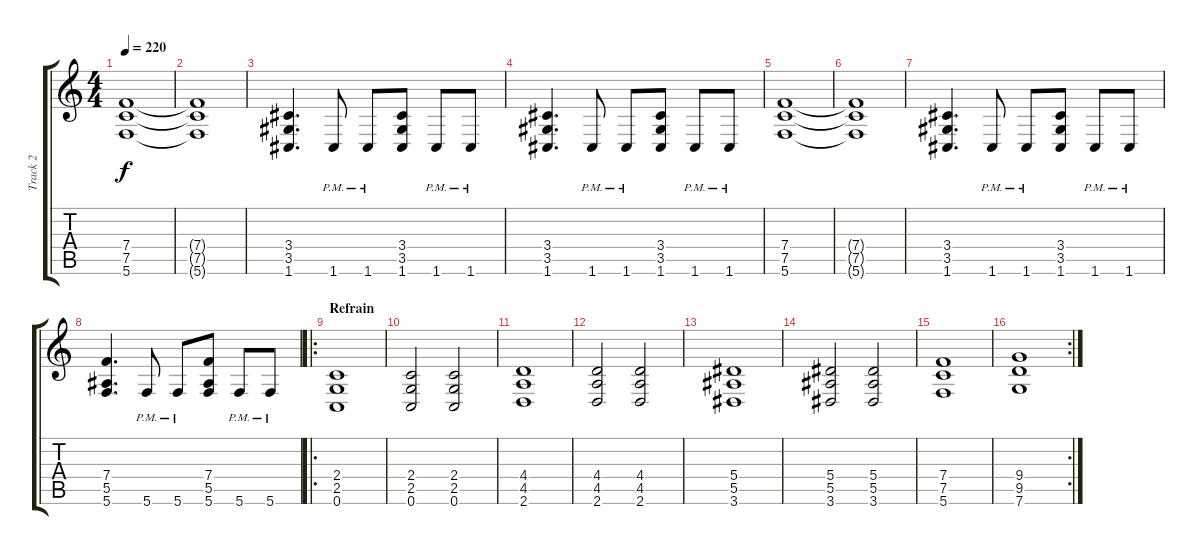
\track ("Track 2" "Track 2") {instrument overdrivenguitar}
\staff {score tabs}
\tuning (C4 G3 Ab3 Bb2 F2 C2) {hide}
\ts (4 4)
\tempo 220
\clef g2
\ks c
(7.4 7.5 5.6).1{dy f} |
(7.4{t} 7.5{t} 5.6{t}).1 |
(3.4 3.5 1.6).4{d} 1.6{pm}.8 1.6{pm}.8 (3.4 3.5 1.6).8 1.6{pm}.8 1.6{pm}.8 |
(3.4 3.5 1.6).4{d} 1.6{pm}.8 1.6{pm}.8 (3.4 3.5 1.6).8 1.6{pm}.8 1.6{pm}.8 |
(7.4 7.5 5.6).1 |
(7.4{t} 7.5{t} 5.6{t}).1 |
(3.4 3.5 1.6).4{d} 1.6{pm}.8 1.6{pm}.8 (3.4 3.5 1.6).8 1.6{pm}.8 1.6{pm}.8 |
(7.4 5.5 5.6).4{d} 5.6{pm}.8 5.6{pm}.8 (7.4 5.5 5.6).8 5.6{pm}.8 5.6{pm}.8 |
\ro
\section ("" "Refrain")
(2.4 2.5 0.6).1 |
(2.4 2.5 0.6).2 (2.4 2.5 0.6).2 |
(4.4 4.5 2.6).1 |
(4.4 4.5 2.6).2 (4.4 4.5 2.6).2 |
(5.4 5.5 3.6).1 |
(5.4 5.5 3.6).2 (5.4 5.5 3.6).2 |
(7.4 7.5 5.6).1 |
\rc 2
(9.4 9.5 7.6).1
